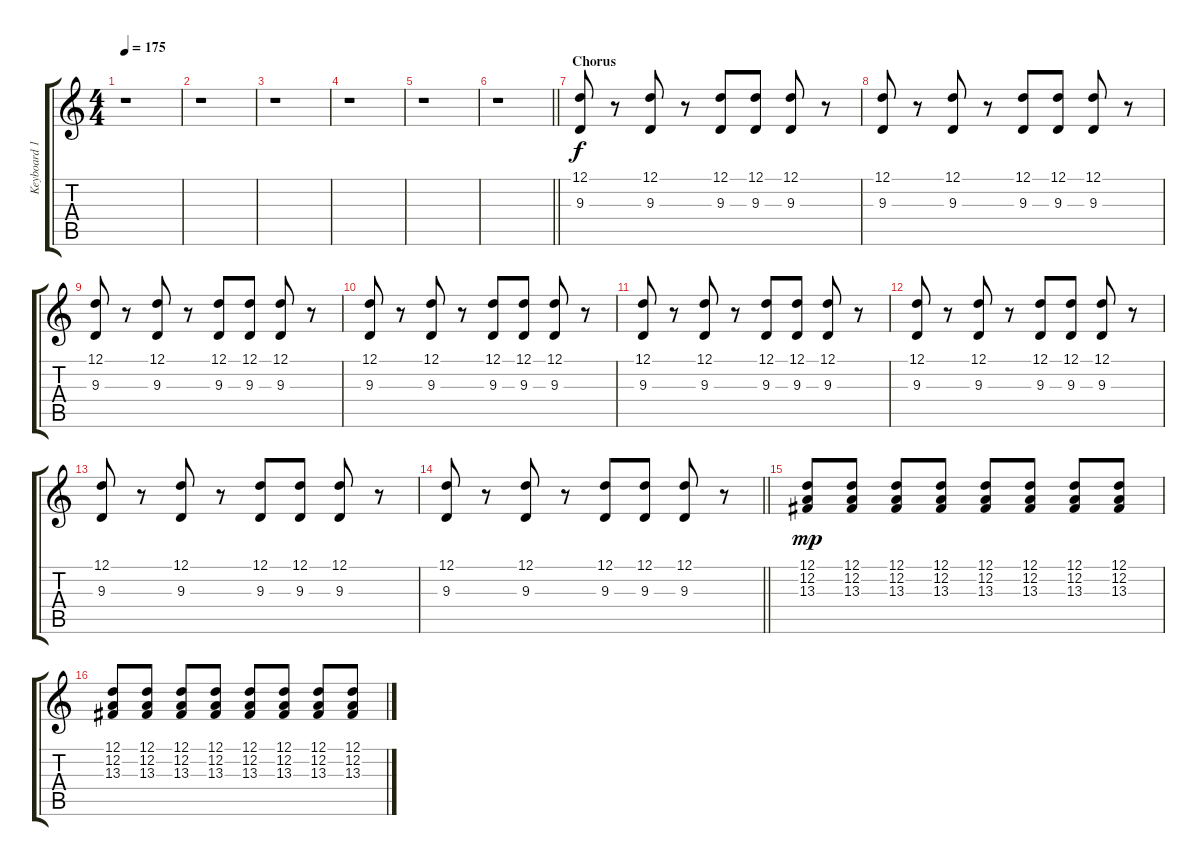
\track ("Keyboard 1" "Keyboard 1") {instrument acousticgrandpiano}
\staff {score tabs}
\tuning (D4 A3 F3 C3 G2 D2) {hide}
\ts (4 4)
\tempo 175
\clef g2
\ks c
r.1{dy f} |
r.1 |
r.1 |
r.1 |
r.1 |
\barLineRight lightlight
r.1 |
\section ("" "Chorus")
(12.1 9.3).8 r.8 (12.1 9.3).8 r.8 (12.1 9.3).8 (12.1 9.3).8 (12.1 9.3).8 r.8 |
(12.1 9.3).8 r.8 (12.1 9.3).8 r.8 (12.1 9.3).8 (12.1 9.3).8 (12.1 9.3).8 r.8 |
(12.1 9.3).8 r.8 (12.1 9.3).8 r.8 (12.1 9.3).8 (12.1 9.3).8 (12.1 9.3).8 r.8 |
(12.1 9.3).8 r.8 (12.1 9.3).8 r.8 (12.1 9.3).8 (12.1 9.3).8 (12.1 9.3).8 r.8 |
(12.1 9.3).8 r.8 (12.1 9.3).8 r.8 (12.1 9.3).8 (12.1 9.3).8 (12.1 9.3).8 r.8 |
(12.1 9.3).8 r.8 (12.1 9.3).8 r.8 (12.1 9.3).8 (12.1 9.3).8 (12.1 9.3).8 r.8 |
(12.1 9.3).8 r.8 (12.1 9.3).8 r.8 (12.1 9.3).8 (12.1 9.3).8 (12.1 9.3).8 r.8 |
\barLineRight lightlight
(12.1 9.3).8 r.8 (12.1 9.3).8 r.8 (12.1 9.3).8 (12.1 9.3).8 (12.1 9.3).8 r.8 |
(12.1 12.2 13.3).8{dy mp volume 10} (12.1 12.2 13.3).8 (12.1 12.2 13.3).8 (12.1 12.2 13.3).8 (12.1 12.2 13.3).8 (12.1 12.2 13.3).8 (12.1 12.2 13.3).8 (12.1 12.2 13.3).8 |
(12.1 12.2 13.3).8{volume 10} (12.1 12.2 13.3).8 (12.1 12.2 13.3).8 (12.1 12.2 13.3).8 (12.1 12.2 13.3).8 (12.1 12.2 13.3).8 (12.1 12.2 13.3).8 (12.1 12.2 13.3).8
